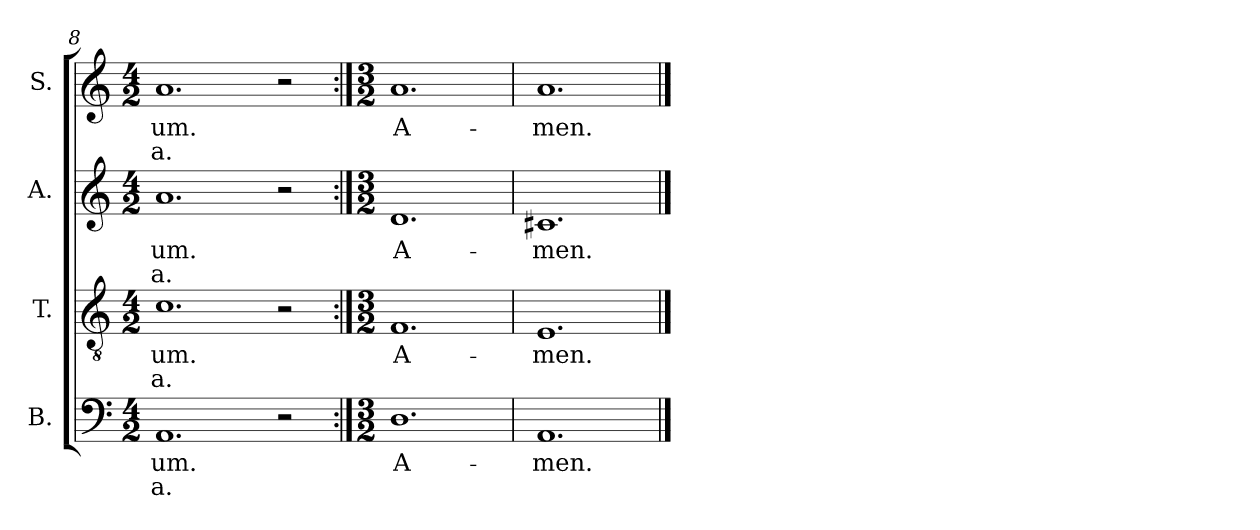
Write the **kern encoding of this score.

**kern	**text	**text	**kern	**text	**text	**kern	**text	**text	**kern	**text	**text
*part4	*part4	*part4	*part3	*part3	*part3	*part2	*part2	*part2	*part1	*part1	*part1
*staff4	*staff4	*staff4	*staff3	*staff3	*staff3	*staff2	*staff2	*staff2	*staff1	*staff1	*staff1
*I"B.	*	*	*I"T.	*	*	*I"A.	*	*	*I"S.	*	*
*I'B.	*	*	*I'T.	*	*	*I'A.	*	*	*I'S.	*	*
*clefF4	*	*	*clefGv2	*	*	*clefG2	*	*	*clefG2	*	*
*	*	*	*ITrd7c12	*	*	*	*	*	*	*	*
*k[]	*	*	*k[]	*	*	*k[]	*	*	*k[]	*	*
*a:	*	*	*a:	*	*	*a:	*	*	*a:	*	*
*M4/2	*	*	*M4/2	*	*	*M4/2	*	*	*M4/2	*	*
=8	=8	=8	=8	=8	=8	=8	=8	=8	=8	=8	=8
!	!LO:LY:b:color=#000000	!LO:LY:b:color=#000000	!	!	!	!	!	!	!	!	!
!	!	!	!	!LO:LY:b:color=#000000	!LO:LY:b:color=#000000	!	!	!	!	!	!
!	!	!	!	!	!	!	!LO:LY:b:color=#000000	!LO:LY:b:color=#000000	!	!	!
!	!	!	!	!	!	!	!	!	!	!LO:LY:b:color=#000000	!LO:LY:b:color=#000000
1.AAi	-um.	-a.	1.Ci	-um.	-a.	1.ai	-um.	-a.	1.ai	-um.	-a.
2r	.	.	2r	.	.	2r	.	.	2r	.	.
=9:|!	=9:|!	=9:|!	=9:|!	=9:|!	=9:|!	=9:|!	=9:|!	=9:|!	=9:|!	=9:|!	=9:|!
*M3/2	*	*	*M3/2	*	*	*M3/2	*	*	*M3/2	*	*
!	!LO:LY:b:color=#000000	!	!	!	!	!	!	!	!	!	!
!	!	!	!	!LO:LY:b:color=#000000	!	!	!	!	!	!	!
!	!	!	!	!	!	!	!LO:LY:b:color=#000000	!	!	!	!
!	!	!	!	!	!	!	!	!	!	!LO:LY:b:color=#000000	!
1.Di	A-	.	1.FFi	A-	.	1.di	A-	.	1.ai	A-	.
=10	=10	=10	=10	=10	=10	=10	=10	=10	=10	=10	=10
!	!LO:LY:b:color=#000000	!	!	!	!	!	!	!	!	!	!
!	!	!	!	!LO:LY:b:color=#000000	!	!	!	!	!	!	!
!	!	!	!	!	!	!	!LO:LY:b:color=#000000	!	!	!	!
!	!	!	!	!	!	!	!	!	!	!LO:LY:b:color=#000000	!
1.AAi	-men.	.	1.EEi	-men.	.	1.c#Xi	-men.	.	1.ai	-men.	.
==	==	==	==	==	==	==	==	==	==	==	==
*-	*-	*-	*-	*-	*-	*-	*-	*-	*-	*-	*-
